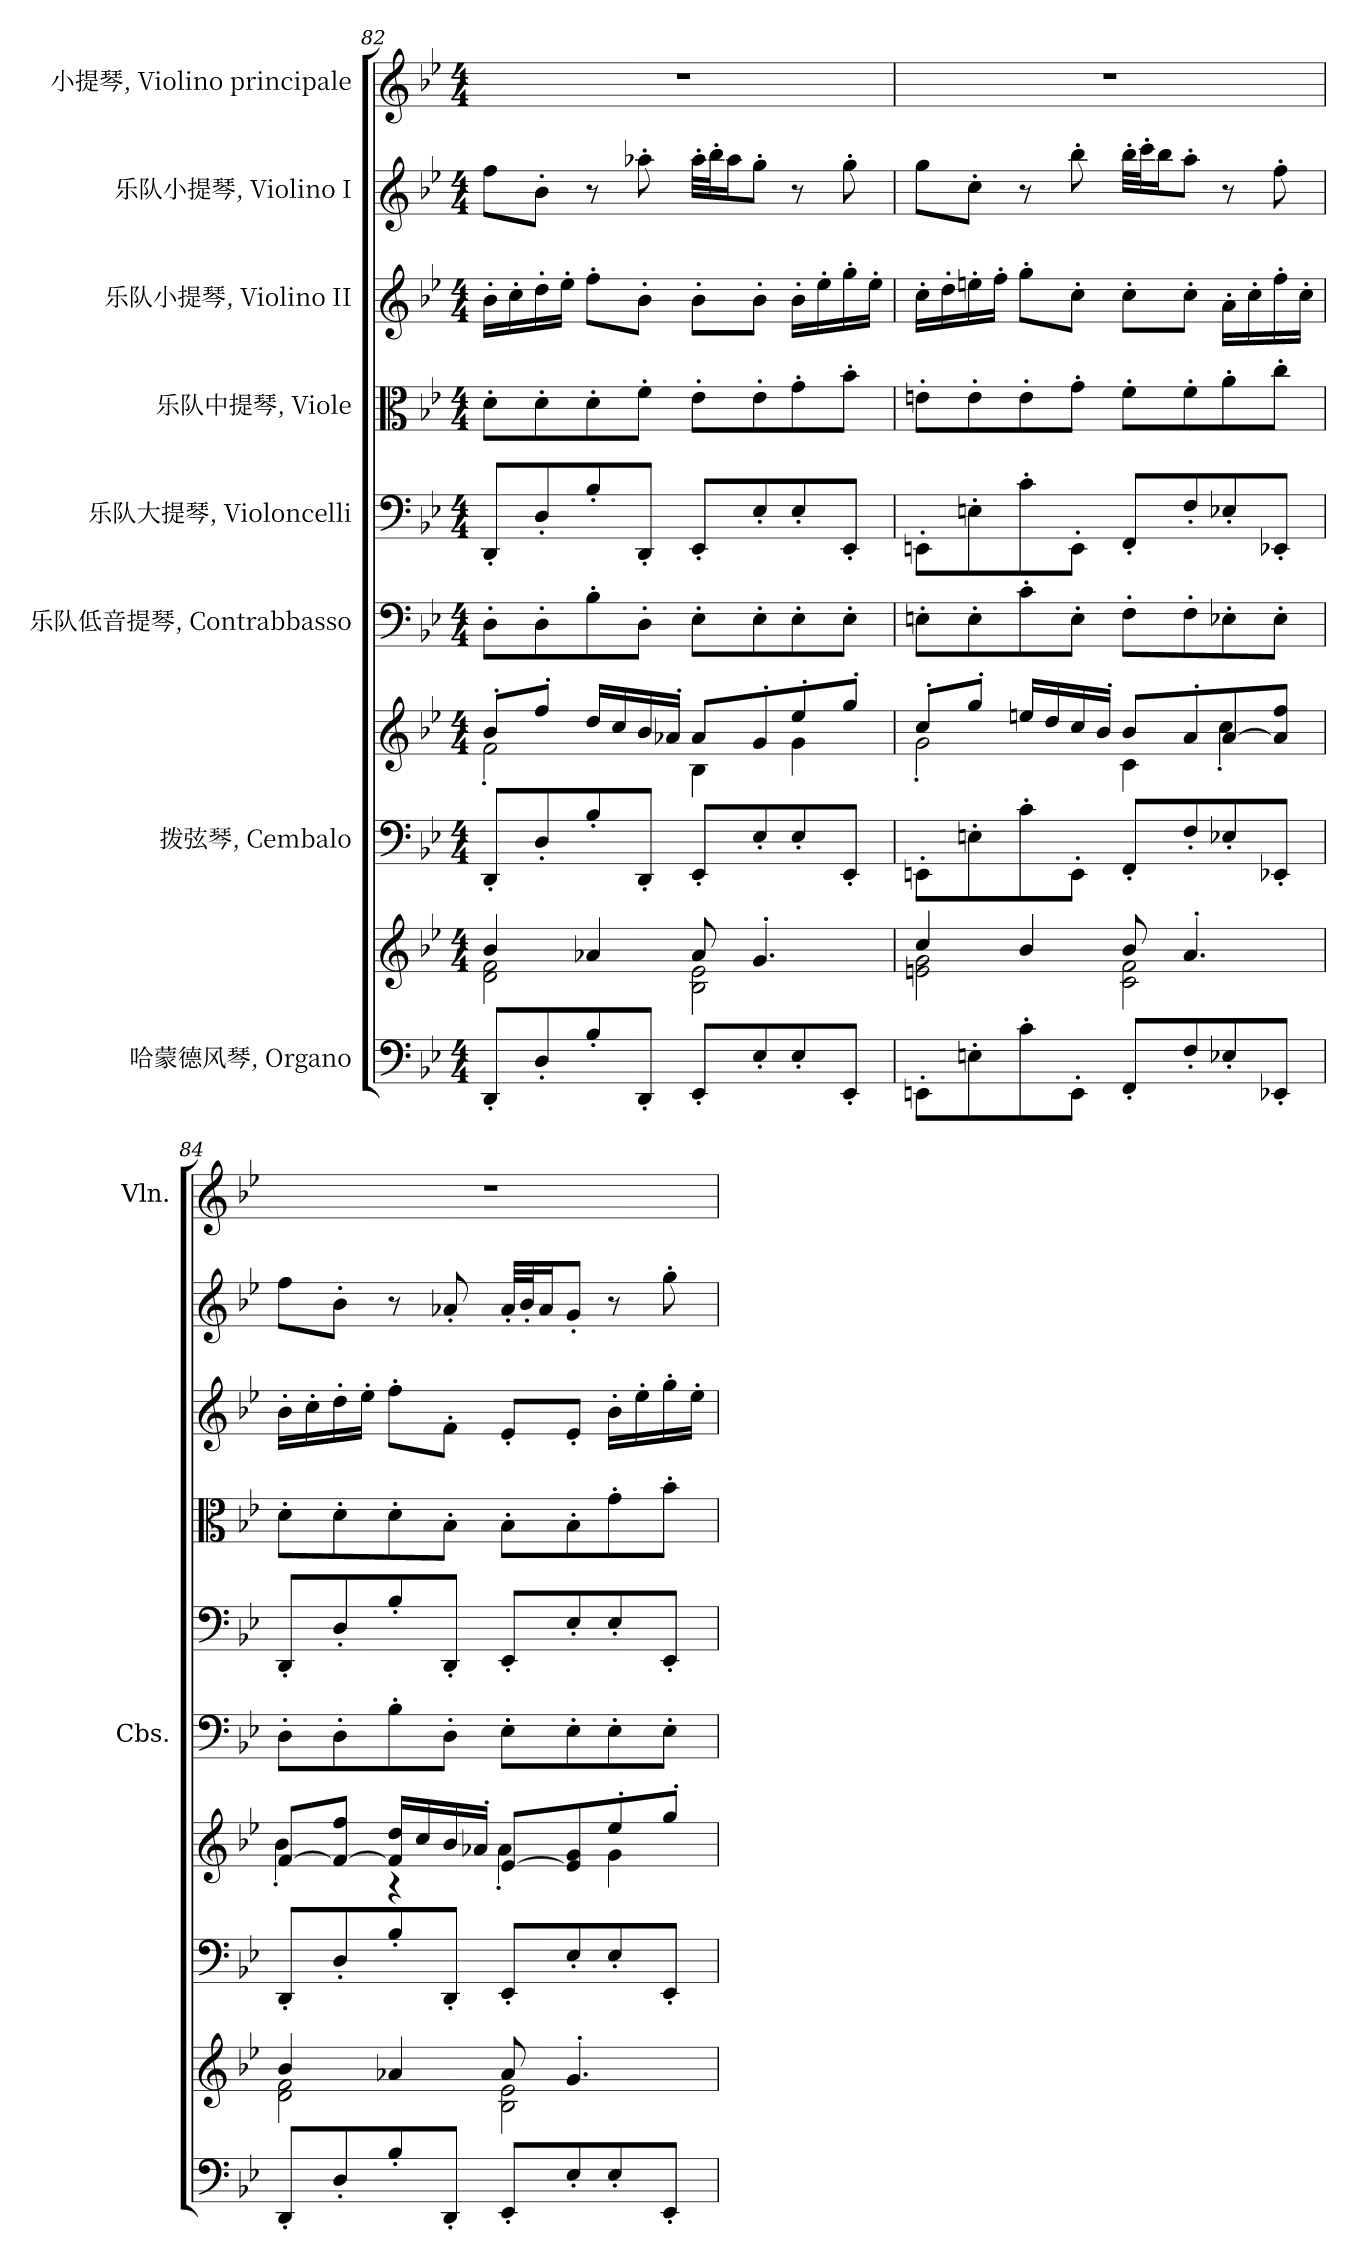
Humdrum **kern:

**kern	**kern	**kern	**kern	**kern	**kern	**kern	**kern	**kern	**kern
*part8	*part8	*part7	*part7	*part6	*part5	*part4	*part3	*part2	*part1
*staff10	*staff9	*staff8	*staff7	*staff6	*staff5	*staff4	*staff3	*staff2	*staff1
*I"哈蒙德风琴, Organo	*	*I"拨弦琴, Cembalo	*	*I"乐队低音提琴, Contrabbasso	*I"乐队大提琴, Violoncelli	*I"乐队中提琴, Viole	*I"乐队小提琴, Violino II	*I"乐队小提琴, Violino I	*I"小提琴, Violino principale
*	*	*	*	*I'Cbs.	*	*	*	*	*I'Vln.
*clefF4	*clefG2	*clefF4	*clefG2	*clefF4	*clefF4	*clefC3	*clefG2	*clefG2	*clefG2
*	*	*	*	*ITrd7c12	*	*	*	*	*
*k[b-e-]	*k[b-e-]	*k[b-e-]	*k[b-e-]	*k[b-e-]	*k[b-e-]	*k[b-e-]	*k[b-e-]	*k[b-e-]	*k[b-e-]
*M4/4	*M4/4	*M4/4	*M4/4	*M4/4	*M4/4	*M4/4	*M4/4	*M4/4	*M4/4
=82	=82	=82	=82	=82	=82	=82	=82	=82	=82
*	*^	*	*^	*	*	*	*	*	*
8DD'/L	4b-/	2d\ 2f\	8DD'/L	8b-'/L	2f'\	8DD'\L	8DD'/L	8d'\L	16b-'\LL	8ff\L	1r
.	.	.	.	.	.	.	.	.	16cc'\	.	.
8D'/	.	.	8D'/	8ff'/J	.	8DD'\	8D'/	8d'\	16dd'\	8b-'\J	.
.	.	.	.	.	.	.	.	.	16ee-'\JJ	.	.
8B-'/	4a-X/	.	8B-'/	16dd/LL	.	8BB-'\	8B-'/	8d'\	8ff'\L	8r	.
.	.	.	.	16cc/	.	.	.	.	.	.	.
8DD'/J	.	.	8DD'/J	16b-/	.	8DD'\J	8DD'/J	8f'\J	8b-'\J	8aa-X'\	.
.	.	.	.	16a-X'/JJ	.	.	.	.	.	.	.
8EE-'/L	8a-/	2B-\ 2e-\	8EE-'/L	8a-/L	4B-\	8EE-'\L	8EE-'/L	8e-'\L	8b-'\L	32aa-'\LLL	.
.	.	.	.	.	.	.	.	.	.	32bb-'\J	.
.	.	.	.	.	.	.	.	.	.	16aa-\J	.
8E-'/	4.g'/	.	8E-'/	8g'/	.	8EE-'\	8E-'/	8e-'\	8b-'\J	8gg'\J	.
8E-'/	.	.	8E-'/	8ee-'/	4g\	8EE-'\	8E-'/	8g'\	16b-'\LL	8r	.
.	.	.	.	.	.	.	.	.	16ee-'\	.	.
8EE-'/J	.	.	8EE-'/J	8gg'/J	.	8EE-'\J	8EE-'/J	8b-'\J	16gg'\	8gg'\	.
.	.	.	.	.	.	.	.	.	16ee-'\JJ	.	.
!!LO:PB:g=z
=83	=83	=83	=83	=83	=83	=83	=83	=83	=83	=83	=83
8EEn'\L	4cc/	2en\ 2g\	8EEn'\L	8cc'/L	2g'\	8EEn'\L	8EEn'\L	8en'\L	16cc'\LL	8gg\L	1r
.	.	.	.	.	.	.	.	.	16dd'\	.	.
8En'\	.	.	8En'\	8gg'/J	.	8EE'\	8En'\	8e'\	16een'\	8cc'\J	.
.	.	.	.	.	.	.	.	.	16ff'\JJ	.	.
8c'\	4b-/	.	8c'\	16een/LL	.	8C'\	8c'\	8e'\	8gg'\L	8r	.
.	.	.	.	16dd/	.	.	.	.	.	.	.
8EE'\J	.	.	8EE'\J	16cc/	.	8EE'\J	8EE'\J	8g'\J	8cc'\J	8bb-'\	.
.	.	.	.	16b-'/JJ	.	.	.	.	.	.	.
8FF'/L	8b-/	2c\ 2f\	8FF'/L	8b-/L	4c\	8FF'\L	8FF'/L	8f'\L	8cc'\L	32bb-'\LLL	.
.	.	.	.	.	.	.	.	.	.	32ccc'\J	.
.	.	.	.	.	.	.	.	.	.	16bb-\J	.
8F'/	4.a'/	.	8F'/	8a'/	.	8FF'\	8F'/	8f'\	8cc'\J	8aa'\J	.
8E-X'/	.	.	8E-X'/	[8a/	4cc'\	8EE-X'\	8E-X'/	8a'\	16a'\LL	8r	.
.	.	.	.	.	.	.	.	.	16cc'\	.	.
8EE-X'/J	.	.	8EE-X'/J	8a/] 8ff/J	.	8EE-'\J	8EE-X'/J	8cc'\J	16ff'\	8ff'\	.
.	.	.	.	.	.	.	.	.	16cc'\JJ	.	.
=84	=84	=84	=84	=84	=84	=84	=84	=84	=84	=84	=84
8DD'/L	4b-/	2d\ 2f\	8DD'/L	[8f/L	4b-'\	8DD'\L	8DD'/L	8d'\L	16b-'\LL	8ff\L	1r
.	.	.	.	.	.	.	.	.	16cc'\	.	.
8D'/	.	.	8D'/	8f/_ 8ff/J	.	8DD'\	8D'/	8d'\	16dd'\	8b-'\J	.
.	.	.	.	.	.	.	.	.	16ee-'\JJ	.	.
8B-'/	4a-X/	.	8B-'/	16f/] 16dd/LL	4r	8BB-'\	8B-'/	8d'\	8ff'\L	8r	.
.	.	.	.	16cc/	.	.	.	.	.	.	.
8DD'/J	.	.	8DD'/J	16b-/	.	8DD'\J	8DD'/J	8B-'\J	8f'\J	8a-X'/	.
.	.	.	.	16a-X'/JJ	.	.	.	.	.	.	.
8EE-'/L	8a-/	2B-\ 2e-\	8EE-'/L	[8e-/L	4a-'\	8EE-'\L	8EE-'/L	8B-'\L	8e-'/L	32a-'/LLL	.
.	.	.	.	.	.	.	.	.	.	32b-'/J	.
.	.	.	.	.	.	.	.	.	.	16a-/J	.
8E-'/	4.g'/	.	8E-'/	8e-/] 8g/	.	8EE-'\	8E-'/	8B-'\	8e-'/J	8g'/J	.
8E-'/	.	.	8E-'/	8ee-'/	4g\	8EE-'\	8E-'/	8g'\	16b-'\LL	8r	.
.	.	.	.	.	.	.	.	.	16ee-'\	.	.
8EE-'/J	.	.	8EE-'/J	8gg'/J	.	8EE-'\J	8EE-'/J	8b-'\J	16gg'\	8gg'\	.
.	.	.	.	.	.	.	.	.	16ee-'\JJ	.	.
*	*v	*v	*	*v	*v	*	*	*	*	*	*
=	=	=	=	=	=	=	=	=	=
*-	*-	*-	*-	*-	*-	*-	*-	*-	*-
